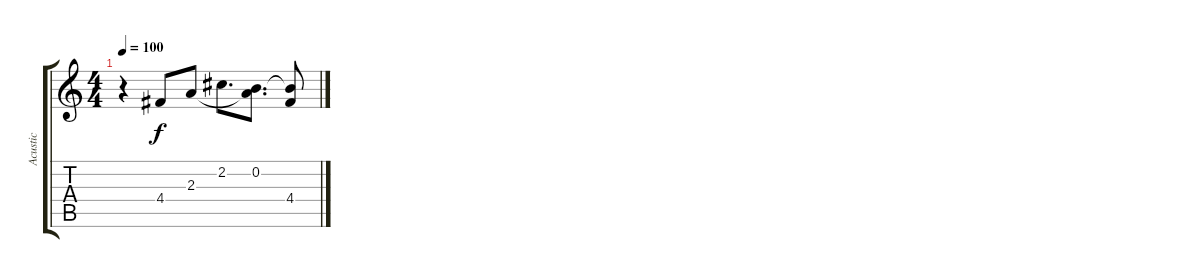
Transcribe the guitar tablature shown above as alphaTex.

\track ("Acustic" "Acustic") {instrument acousticguitarsteel}
\staff {score tabs}
\tuning (E4 B3 G3 D3 A2 E2) {hide}
\ts (4 4)
\tempo 100
\clef g2
\ks c
r.4{dy f} 4.4.8 2.3.8 2.2.8{d} (0.2 2.3{t}).8{d} (0.2{t} 4.4).8
